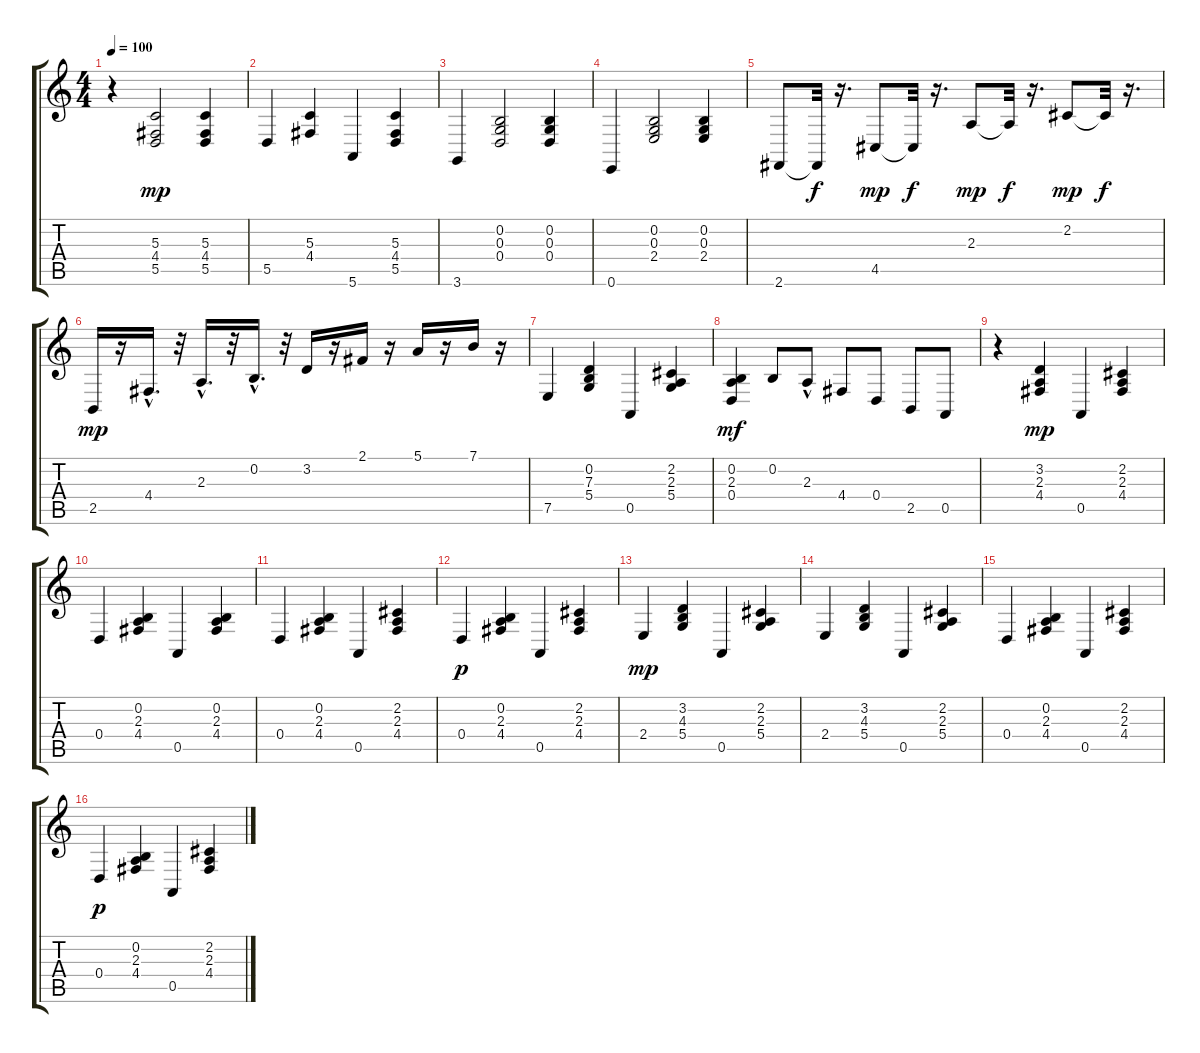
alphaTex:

\track "" {instrument orchestralharp}
\staff {score tabs}
\tuning (E4 B3 G3 D3 A2 E2) {hide}
\ts (4 4)
\tempo 100
\clef g2
\ks c
r.4{dy p} (5.3 4.4 5.5).2{dy mp} (5.3 4.4 5.5).4 |
5.5.4 (5.3 4.4).4 5.6.4 (5.3 4.4 5.5).4 |
3.6.4 (0.2 0.3 0.4).2 (0.2 0.3 0.4).4 |
0.6.4 (0.2 0.3 2.4).2 (0.2 0.3 2.4).4 |
2.6.8 2.6{t}.32{dy f} r.16{d} 4.5.8{dy mp} 4.5{t}.32{dy f} r.16{d} 2.3.8{dy mp} 2.3{t}.32{dy f} r.16{d} 2.2.8{dy mp} 2.2{t}.32{dy f} r.16{d} |
2.5.16{dy mp} r.16 4.4{hac}.16{d} r.32 2.3{hac}.16{d} r.32 0.2{hac}.16{d} r.32 3.2.16 r.16 2.1.16 r.16 5.1.16 r.16 7.1.16 r.16 |
7.5.4 (0.2 7.3 5.4).4 0.5.4 (2.2 2.3 5.4).4 |
(0.2 2.3 0.4).4{dy mf} 0.2.8 2.3{hac}.8 4.4.8 0.4.8 2.5.8 0.5.8 |
r.4 (3.2 2.3 4.4).4{dy mp} 0.5.4 (2.2 2.3 4.4).4 |
0.4.4 (0.2 2.3 4.4).4 0.5.4 (0.2 2.3 4.4).4 |
0.4.4 (0.2 2.3 4.4).4 0.5.4 (2.2 2.3 4.4).4 |
0.4.4{dy p} (0.2 2.3 4.4).4 0.5.4 (2.2 2.3 4.4).4 |
2.4.4{dy mp} (3.2 4.3 5.4).4 0.5.4 (2.2 2.3 5.4).4 |
2.4.4 (3.2 4.3 5.4).4 0.5.4 (2.2 2.3 5.4).4 |
0.4.4 (0.2 2.3 4.4).4 0.5.4 (2.2 2.3 4.4).4 |
0.4.4{dy p} (0.2 2.3 4.4).4 0.5.4 (2.2 2.3 4.4).4
